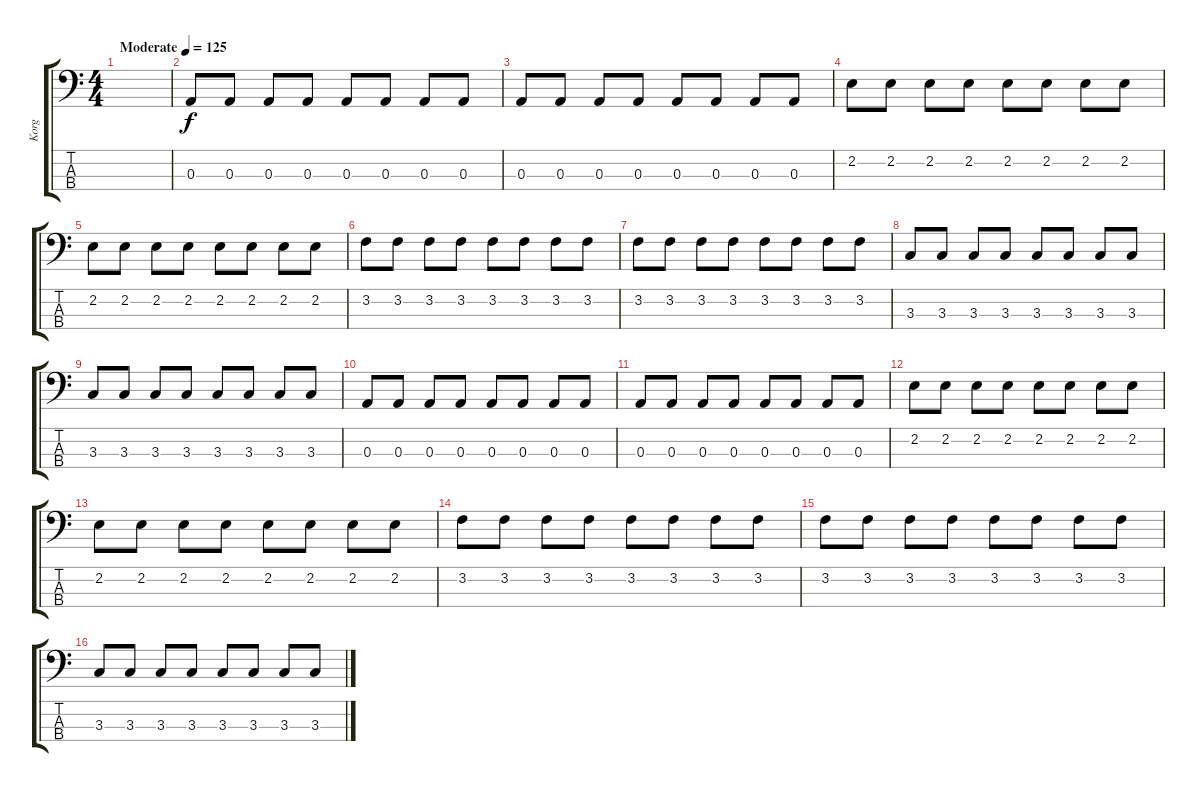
\track ("Korg" "Korg") {instrument synthbass1}
\staff {score tabs}
\tuning (G2 D2 A1 E1) {hide}
\ts (4 4)
\tempo (125 "Moderate")
\clef f4
\ks c
|
0.3.8 0.3.8 0.3.8 0.3.8 0.3.8 0.3.8 0.3.8 0.3.8 |
0.3.8 0.3.8 0.3.8 0.3.8 0.3.8 0.3.8 0.3.8 0.3.8 |
2.2.8 2.2.8 2.2.8 2.2.8 2.2.8 2.2.8 2.2.8 2.2.8 |
2.2.8 2.2.8 2.2.8 2.2.8 2.2.8 2.2.8 2.2.8 2.2.8 |
3.2.8 3.2.8 3.2.8 3.2.8 3.2.8 3.2.8 3.2.8 3.2.8 |
3.2.8 3.2.8 3.2.8 3.2.8 3.2.8 3.2.8 3.2.8 3.2.8 |
3.3.8 3.3.8 3.3.8 3.3.8 3.3.8 3.3.8 3.3.8 3.3.8 |
3.3.8 3.3.8 3.3.8 3.3.8 3.3.8 3.3.8 3.3.8 3.3.8 |
0.3.8 0.3.8 0.3.8 0.3.8 0.3.8 0.3.8 0.3.8 0.3.8 |
0.3.8 0.3.8 0.3.8 0.3.8 0.3.8 0.3.8 0.3.8 0.3.8 |
2.2.8 2.2.8 2.2.8 2.2.8 2.2.8 2.2.8 2.2.8 2.2.8 |
2.2.8 2.2.8 2.2.8 2.2.8 2.2.8 2.2.8 2.2.8 2.2.8 |
3.2.8 3.2.8 3.2.8 3.2.8 3.2.8 3.2.8 3.2.8 3.2.8 |
3.2.8 3.2.8 3.2.8 3.2.8 3.2.8 3.2.8 3.2.8 3.2.8 |
3.3.8 3.3.8 3.3.8 3.3.8 3.3.8 3.3.8 3.3.8 3.3.8
